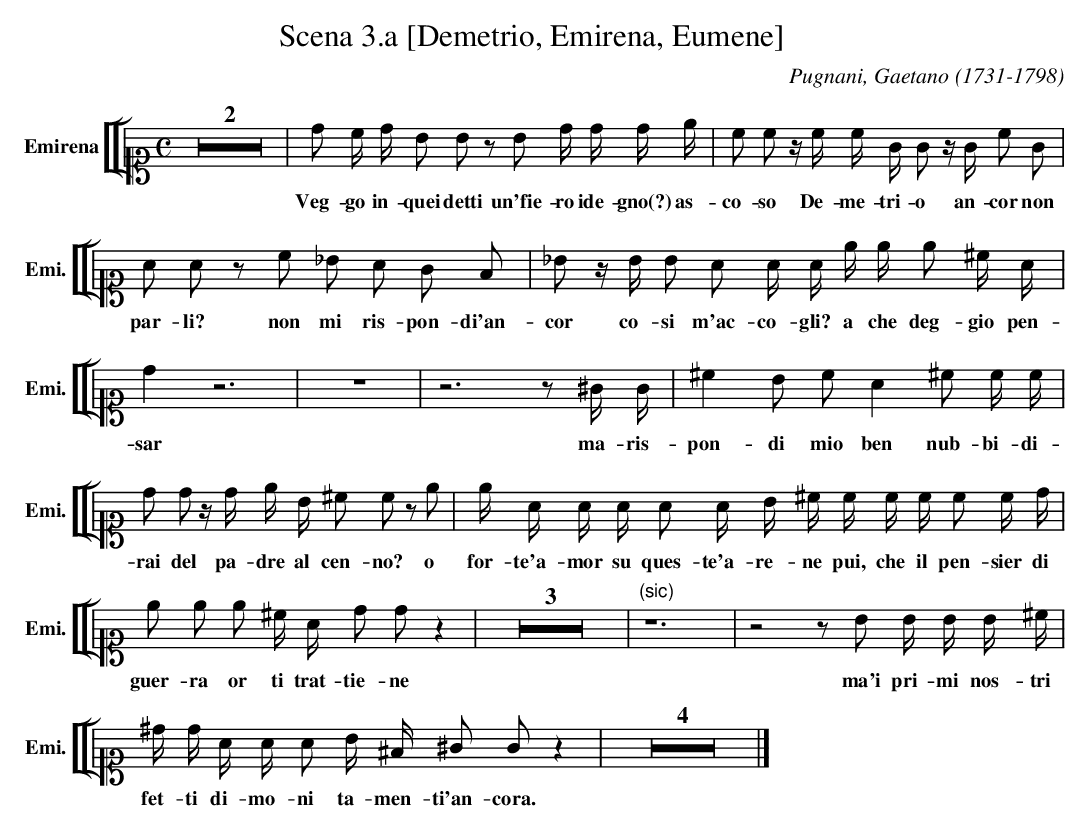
X:1
T:Scena 3.a [Demetrio, Emirena, Eumene]
C:Pugnani, Gaetano (1731-1798)
M:C
L:1/4
K:C
V: 22 clef=alto1 name="Emirena" sname="Emi."
%%staves [[ 22 ]]
[L:1/8] Z2 | d c/ d/ B B z B d/ d/ d/ e/ | c c z/ c/ c/ G/ G z/ G/ c G | A A z c _B A G F | _B \
w: Veg-go in-quei detti un'fie-ro ide-gno(?) as-co-so De-me-tri-o an-cor non par-li? non mi ris-pon-di'an-cor
   z/B/ B A A/ A/ e/ e/  e ^c/ A/ | d2 z6 | Z | \
w: co-si m'ac-co-gli? a che deg-gio pen-sar
   z6 z ^G/ G/ | ^c2 B c A2 ^c c/ c/ | d d z/d/ e/ B/ ^c c z e | e/ A/ A/ A/ A A/ B/ ^c/ c/ c/ c/ c c/ d/ | e e e  ^c/ A/ d d z2 | Z3 | "(sic)" z12 | \
w: ma-ris-pon-di mio ben nub-bi-di-rai del pa-dre al cen-no? o for-te'a-mor su ques-te'a-re-ne pui, che il pen-sier di guer-ra or ti trat-tie-ne
   z4 z B B/ B/ B/ ^c/ | ^d/ d/ A/ A/ A B/ ^F/ ^G G z2 | Z4 |] \
w: ma'i pri-mi nos-tri fet-ti di-mo-ni ta-men-ti'an-cora.
